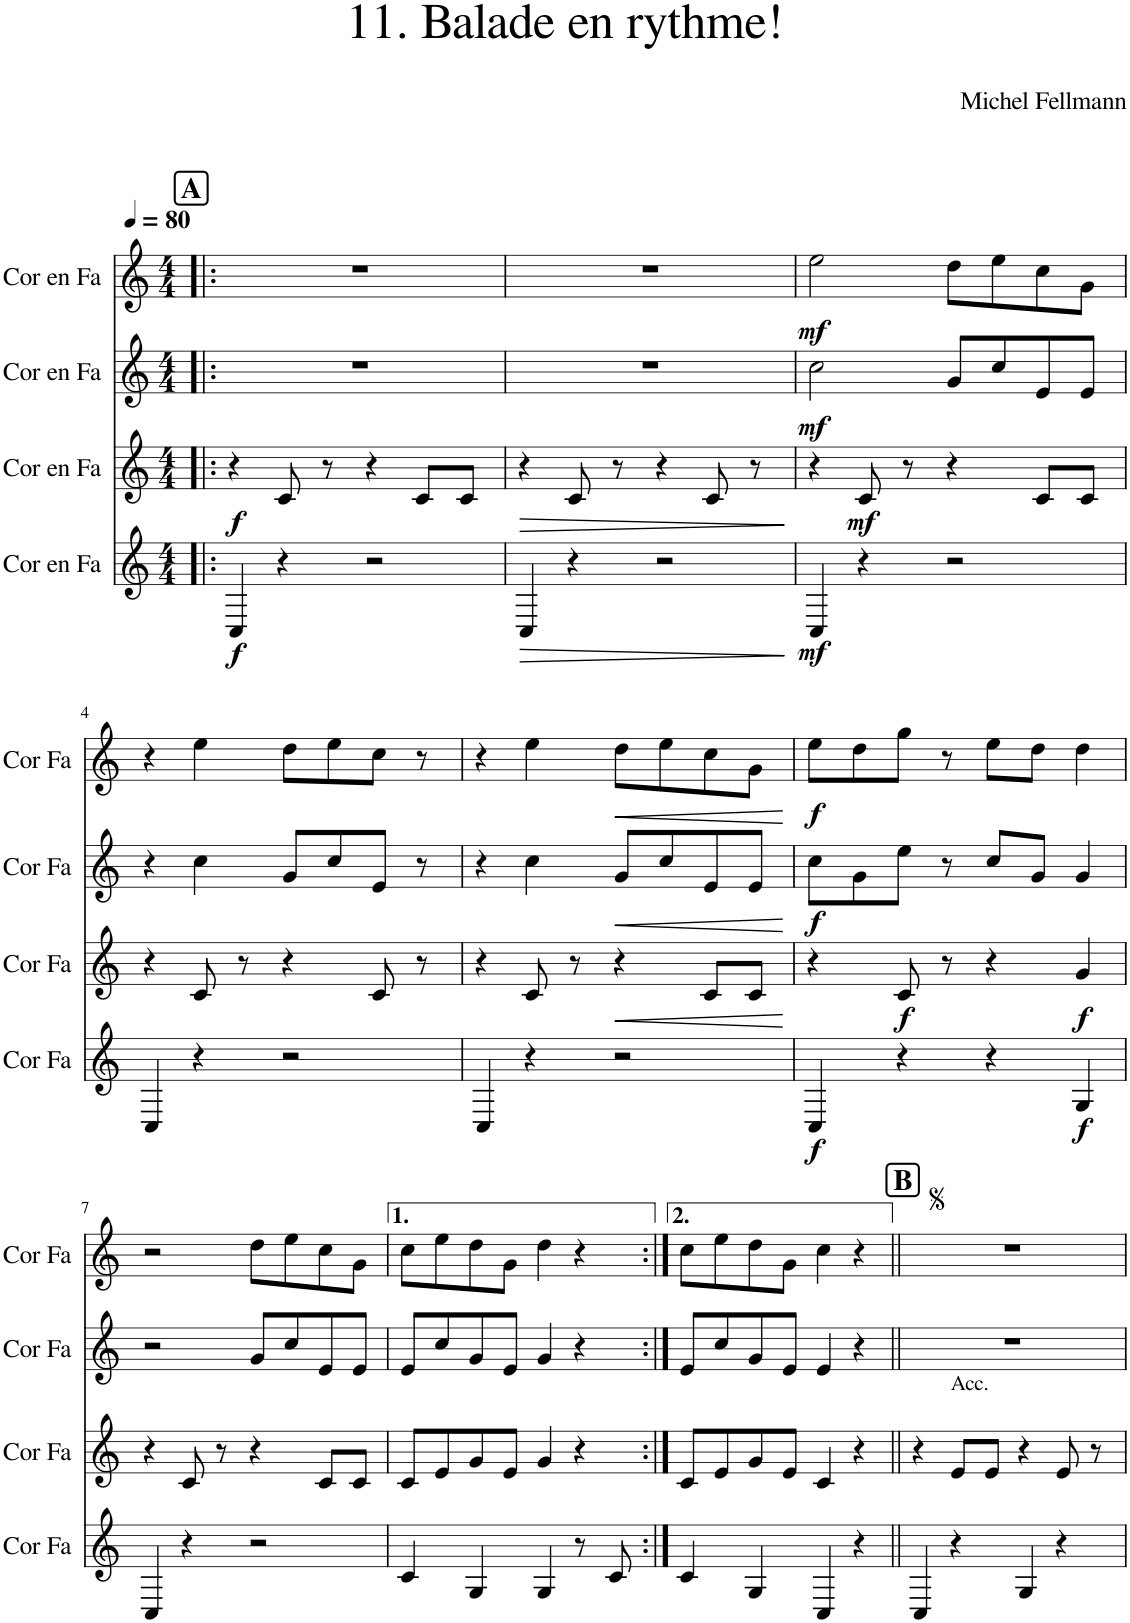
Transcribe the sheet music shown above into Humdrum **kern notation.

**kern	**dynam	**kern	**dynam	**kern	**dynam	**kern	**dynam
*part4	*part4	*part3	*part3	*part2	*part2	*part1	*part1
*staff4	*staff4	*staff3	*staff3	*staff2	*staff2	*staff1	*staff1
*I"Cor en Fa	*	*I"Cor en Fa	*	*I"Cor en Fa	*	*I"Cor en Fa	*
*I'Cor Fa	*	*I'Cor Fa	*	*I'Cor Fa	*	*I'Cor Fa	*
*clefG2	*	*clefG2	*	*clefG2	*	*clefG2	*
*Trd4c7	*	*Trd4c7	*	*Trd4c7	*	*Trd4c7	*
*k[]	*	*k[]	*	*k[]	*	*k[]	*
*M4/4	*	*M4/4	*	*M4/4	*	*M4/4	*
*MM80	*	*MM80	*	*MM80	*	*MM80	*
!!LO:REH:place=s1:a:B:cj:fs=14:t=A
=1!|:	=1!|:	=1!|:	=1!|:	=1!|:	=1!|:	=1!|:	=1!|:
!	!LO:DY:b	!	!LO:DY:b	!	!	!	!
4C/	f	4r	f	1r	.	1r	.
4r	.	8c/	.	.	.	.	.
.	.	8r	.	.	.	.	.
2r	.	4r	.	.	.	.	.
.	.	8c/L	.	.	.	.	.
.	.	8c/J	.	.	.	.	.
=2	=2	=2	=2	=2	=2	=2	=2
!	!LO:HP:b	!	!LO:HP:b	!	!	!	!
4C/	>	4r	>	1r	.	1r	.
4r	.	8c/	.	.	.	.	.
.	.	8r	.	.	.	.	.
2r	.	4r	.	.	.	.	.
.	.	8c/	.	.	.	.	.
.	.	8r	.	.	.	.	.
.	]	.	]	.	.	.	.
=3	=3	=3	=3	=3	=3	=3	=3
!	!LO:DY:b	!	!	!	!LO:DY:b	!	!LO:DY:b
4C/	mf	4r	.	2cc\	mf	2ee\	mf
!	!	!	!LO:DY:b	!	!	!	!
4r	.	8c/	mf	.	.	.	.
.	.	8r	.	.	.	.	.
2r	.	4r	.	8g/L	.	8dd\L	.
.	.	.	.	8cc/	.	8ee\	.
.	.	8c/L	.	8e/	.	8cc\	.
.	.	8c/J	.	8e/J	.	8g\J	.
!!LO:LB:g=z
=4	=4	=4	=4	=4	=4	=4	=4
4C/	.	4r	.	4r	.	4r	.
4r	.	8c/	.	4cc\	.	4ee\	.
.	.	8r	.	.	.	.	.
2r	.	4r	.	8g/L	.	8dd\L	.
.	.	.	.	8cc/	.	8ee\	.
.	.	8c/	.	8e/J	.	8cc\J	.
.	.	8r	.	8r	.	8r	.
=5	=5	=5	=5	=5	=5	=5	=5
4C/	.	4r	.	4r	.	4r	.
4r	.	8c/	.	4cc\	.	4ee\	.
.	.	8r	.	.	.	.	.
!	!	!	!LO:HP:b	!	!LO:HP:b	!	!LO:HP:b
2r	.	4r	<	8g/L	<	8dd\L	<
.	.	.	.	8cc/	.	8ee\	.
.	.	8c/L	.	8e/	.	8cc\	.
.	.	8c/J	.	8e/J	.	8g\J	.
.	.	.	[	.	[	.	[
=6	=6	=6	=6	=6	=6	=6	=6
!	!LO:DY:b	!	!	!	!LO:DY:b	!	!LO:DY:b
4C/	f	4r	.	8cc\L	f	8ee\L	f
.	.	.	.	8g\	.	8dd\	.
!	!	!	!LO:DY:b	!	!	!	!
4r	.	8c/	f	8ee\J	.	8gg\J	.
.	.	8r	.	8r	.	8r	.
4r	.	4r	.	8cc/L	.	8ee\L	.
.	.	.	.	8g/J	.	8dd\J	.
!	!LO:DY:b	!	!LO:DY:b	!	!	!	!
4G/	f	4g/	f	4g/	.	4dd\	.
!!LO:LB:g=z
=7	=7	=7	=7	=7	=7	=7	=7
4C/	.	4r	.	2r	.	2r	.
4r	.	8c/	.	.	.	.	.
.	.	8r	.	.	.	.	.
2r	.	4r	.	8g/L	.	8dd\L	.
.	.	.	.	8cc/	.	8ee\	.
.	.	8c/L	.	8e/	.	8cc\	.
.	.	8c/J	.	8e/J	.	8g\J	.
=8	=8	=8	=8	=8	=8	=8	=8
4c/	.	8c/L	.	8e/L	.	8cc\L	.
.	.	8e/	.	8cc/	.	8ee\	.
4G/	.	8g/	.	8g/	.	8dd\	.
.	.	8e/J	.	8e/J	.	8g\J	.
4G/	.	4g/	.	4g/	.	4dd\	.
8r	.	4r	.	4r	.	4r	.
8c/	.	.	.	.	.	.	.
=9:|!	=9:|!	=9:|!	=9:|!	=9:|!	=9:|!	=9:|!	=9:|!
4c/	.	8c/L	.	8e/L	.	8cc\L	.
.	.	8e/	.	8cc/	.	8ee\	.
4G/	.	8g/	.	8g/	.	8dd\	.
.	.	8e/J	.	8e/J	.	8g\J	.
4C/	.	4c/	.	4e/	.	4cc\	.
4r	.	4r	.	4r	.	4r	.
!!LO:REH:place=s1:a:B:cj:fs=14:t=B
=10||	=10||	=10||	=10||	=10||	=10||	=10||	=10||
4C/	.	4r	.	1r	.	1r	.
!	!	!LO:TX:a:t=Acc.	!	!	!	!	!
4r	.	8e/L	.	.	.	.	.
.	.	8e/J	.	.	.	.	.
4G/	.	4r	.	.	.	.	.
4r	.	8e/	.	.	.	.	.
.	.	8r	.	.	.	.	.
=	=	=	=	=	=	=	=
*-	*-	*-	*-	*-	*-	*-	*-
